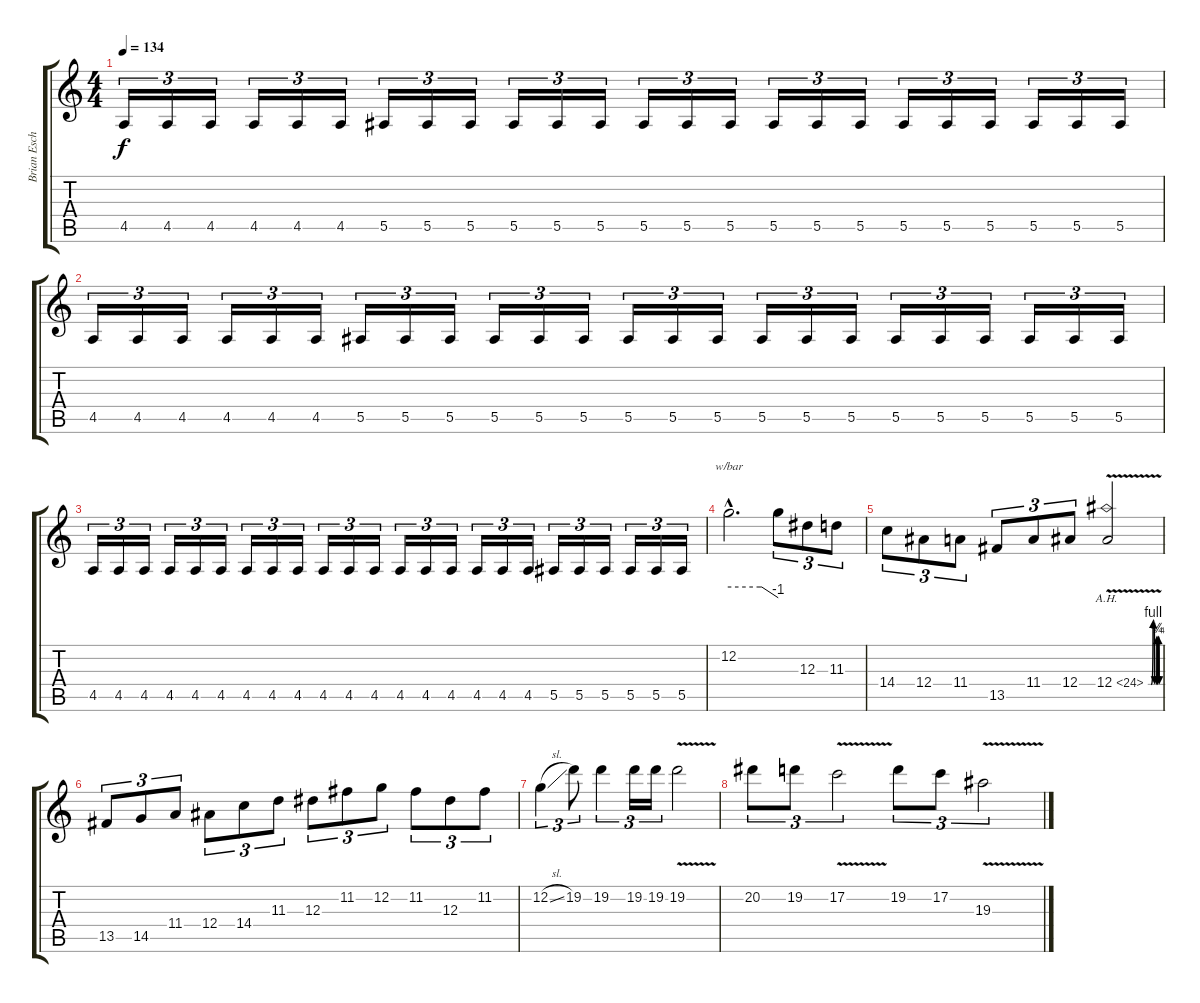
\track ("Brian Eschbach (Lead Guitar)" "Brian Esch") {instrument distortionguitar}
\staff {score tabs}
\tuning (C4 G3 Eb3 Bb2 F2 C2) {hide}
\ts (4 4)
\tempo 134
\clef g2
\ks c
4.5.16{tu (3 2) dy f} 4.5.16{tu (3 2)} 4.5.16{tu (3 2)} 4.5.16{tu (3 2)} 4.5.16{tu (3 2)} 4.5.16{tu (3 2)} 5.5.16{tu (3 2)} 5.5.16{tu (3 2)} 5.5.16{tu (3 2)} 5.5.16{tu (3 2)} 5.5.16{tu (3 2)} 5.5.16{tu (3 2)} 5.5.16{tu (3 2)} 5.5.16{tu (3 2)} 5.5.16{tu (3 2)} 5.5.16{tu (3 2)} 5.5.16{tu (3 2)} 5.5.16{tu (3 2)} 5.5.16{tu (3 2)} 5.5.16{tu (3 2)} 5.5.16{tu (3 2)} 5.5.16{tu (3 2)} 5.5.16{tu (3 2)} 5.5.16{tu (3 2)} |
4.5.16{tu (3 2)} 4.5.16{tu (3 2)} 4.5.16{tu (3 2)} 4.5.16{tu (3 2)} 4.5.16{tu (3 2)} 4.5.16{tu (3 2)} 5.5.16{tu (3 2)} 5.5.16{tu (3 2)} 5.5.16{tu (3 2)} 5.5.16{tu (3 2)} 5.5.16{tu (3 2)} 5.5.16{tu (3 2)} 5.5.16{tu (3 2)} 5.5.16{tu (3 2)} 5.5.16{tu (3 2)} 5.5.16{tu (3 2)} 5.5.16{tu (3 2)} 5.5.16{tu (3 2)} 5.5.16{tu (3 2)} 5.5.16{tu (3 2)} 5.5.16{tu (3 2)} 5.5.16{tu (3 2)} 5.5.16{tu (3 2)} 5.5.16{tu (3 2)} |
4.5.16{tu (3 2)} 4.5.16{tu (3 2)} 4.5.16{tu (3 2)} 4.5.16{tu (3 2)} 4.5.16{tu (3 2)} 4.5.16{tu (3 2)} 4.5.16{tu (3 2)} 4.5.16{tu (3 2)} 4.5.16{tu (3 2)} 4.5.16{tu (3 2)} 4.5.16{tu (3 2)} 4.5.16{tu (3 2)} 4.5.16{tu (3 2)} 4.5.16{tu (3 2)} 4.5.16{tu (3 2)} 4.5.16{tu (3 2)} 4.5.16{tu (3 2)} 4.5.16{tu (3 2)} 5.5.16{tu (3 2)} 5.5.16{tu (3 2)} 5.5.16{tu (3 2)} 5.5.16{tu (3 2)} 5.5.16{tu (3 2)} 5.5.16{tu (3 2)} |
12.2{hac}.2{d tbe (custom default 0 0 38 0 40 0 60 -4) balance 8} 12.2{t}.8{tu (3 2)} 12.3.8{tu (3 2)} 11.3.8{tu (3 2)} |
14.4.8{tu (3 2)} 12.4.8{tu (3 2)} 11.4.8{tu (3 2)} 13.5.8{tu (3 2)} 11.4.8{tu (3 2)} 12.4.8{tu (3 2)} 12.4{be (custom 0 0 15 0 26 4 35 0 44 0 47 1 50 0 56 1 60 0) ah 12 v}.2 |
13.5.8{tu (3 2)} 14.5.8{tu (3 2)} 11.4.8{tu (3 2)} 12.4.8{tu (3 2)} 14.4.8{tu (3 2)} 11.3.8{tu (3 2)} 12.3.8{tu (3 2)} 11.2.8{tu (3 2)} 12.2.8{tu (3 2)} 11.2.8{tu (3 2)} 12.3.8{tu (3 2)} 11.2.8{tu (3 2)} |
12.2{sl}.4{tu (3 2)} 19.2.8{tu (3 2)} 19.2.4{tu (3 2)} 19.2.16{tu (3 2)} 19.2.16{tu (3 2)} 19.2{v}.2 |
20.2.8{tu (3 2)} 19.2.8{tu (3 2)} 17.2{v}.2{tu (3 2)} 19.2.8{tu (3 2)} 17.2.8{tu (3 2)} 19.3{v}.2{tu (3 2)}
